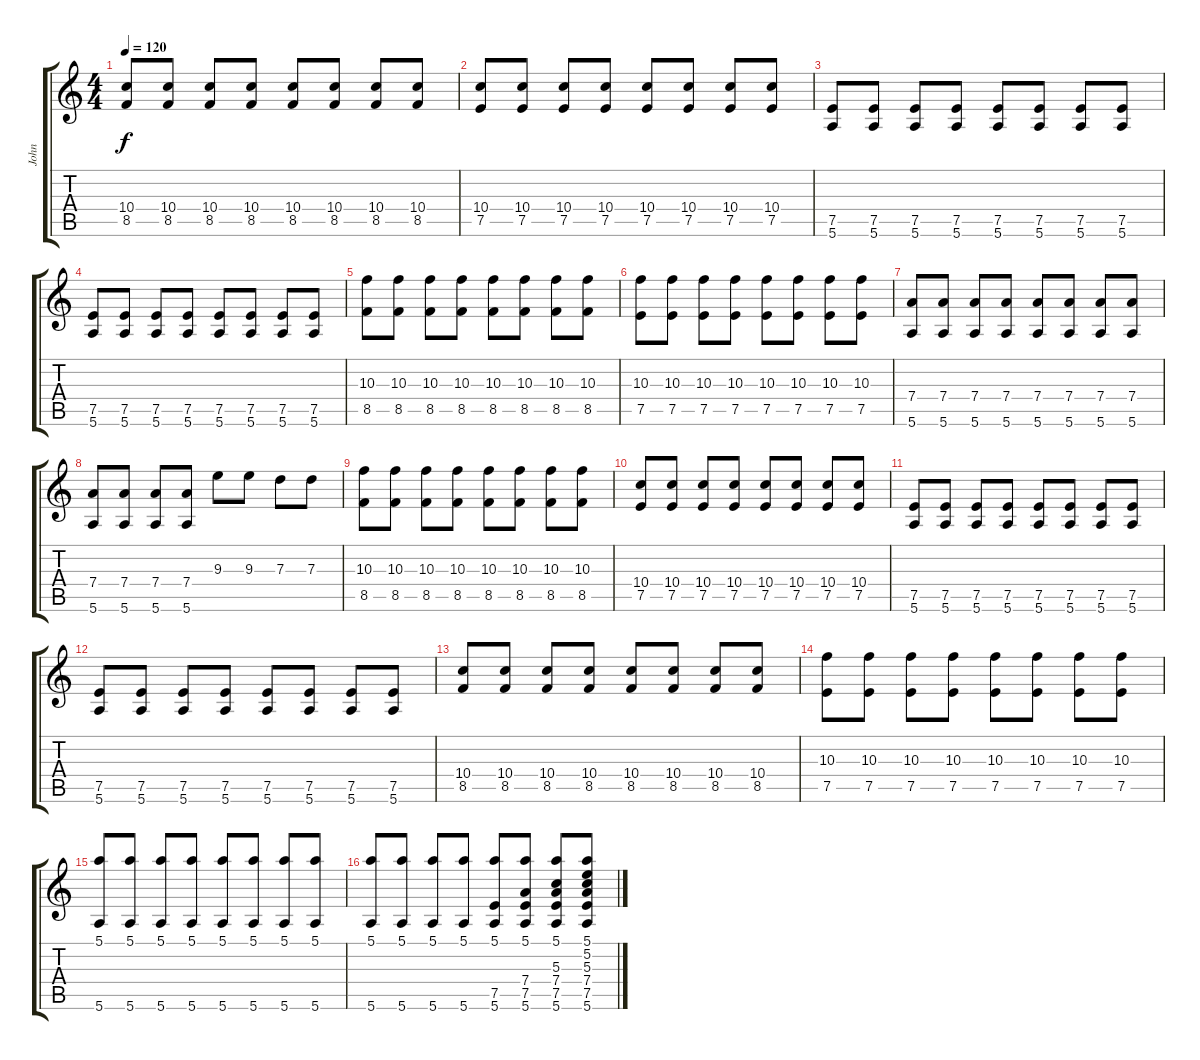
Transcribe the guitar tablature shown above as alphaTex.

\track ("John" "John") {instrument electricguitarclean}
\staff {score tabs}
\tuning (E4 B3 G3 D3 A2 E2) {hide}
\ts (4 4)
\tempo 120
\clef g2
\ks c
(10.4 8.5).8{dy f instrument electricguitarclean} (10.4 8.5).8 (10.4 8.5).8 (10.4 8.5).8 (10.4 8.5).8 (10.4 8.5).8 (10.4 8.5).8 (10.4 8.5).8 |
(10.4 7.5).8 (10.4 7.5).8 (10.4 7.5).8 (10.4 7.5).8 (10.4 7.5).8 (10.4 7.5).8 (10.4 7.5).8 (10.4 7.5).8 |
(7.5 5.6).8 (7.5 5.6).8 (7.5 5.6).8 (7.5 5.6).8 (7.5 5.6).8 (7.5 5.6).8 (7.5 5.6).8 (7.5 5.6).8 |
(7.5 5.6).8 (7.5 5.6).8 (7.5 5.6).8 (7.5 5.6).8 (7.5 5.6).8 (7.5 5.6).8 (7.5 5.6).8 (7.5 5.6).8 |
(10.3 8.5).8 (10.3 8.5).8 (10.3 8.5).8 (10.3 8.5).8 (10.3 8.5).8 (10.3 8.5).8 (10.3 8.5).8 (10.3 8.5).8 |
(10.3 7.5).8 (10.3 7.5).8 (10.3 7.5).8 (10.3 7.5).8 (10.3 7.5).8 (10.3 7.5).8 (10.3 7.5).8 (10.3 7.5).8 |
(7.4 5.6).8 (7.4 5.6).8 (7.4 5.6).8 (7.4 5.6).8 (7.4 5.6).8 (7.4 5.6).8 (7.4 5.6).8 (7.4 5.6).8 |
(7.4 5.6).8 (7.4 5.6).8 (7.4 5.6).8 (7.4 5.6).8 9.3.8 9.3.8 7.3.8 7.3.8 |
(10.3 8.5).8 (10.3 8.5).8 (10.3 8.5).8 (10.3 8.5).8 (10.3 8.5).8 (10.3 8.5).8 (10.3 8.5).8 (10.3 8.5).8 |
(10.4 7.5).8 (10.4 7.5).8 (10.4 7.5).8 (10.4 7.5).8 (10.4 7.5).8 (10.4 7.5).8 (10.4 7.5).8 (10.4 7.5).8 |
(7.5 5.6).8 (7.5 5.6).8 (7.5 5.6).8 (7.5 5.6).8 (7.5 5.6).8 (7.5 5.6).8 (7.5 5.6).8 (7.5 5.6).8 |
(7.5 5.6).8 (7.5 5.6).8 (7.5 5.6).8 (7.5 5.6).8 (7.5 5.6).8 (7.5 5.6).8 (7.5 5.6).8 (7.5 5.6).8 |
(10.4 8.5).8 (10.4 8.5).8 (10.4 8.5).8 (10.4 8.5).8 (10.4 8.5).8 (10.4 8.5).8 (10.4 8.5).8 (10.4 8.5).8 |
(10.3 7.5).8 (10.3 7.5).8 (10.3 7.5).8 (10.3 7.5).8 (10.3 7.5).8 (10.3 7.5).8 (10.3 7.5).8 (10.3 7.5).8 |
(5.1 5.6).8 (5.1 5.6).8 (5.1 5.6).8 (5.1 5.6).8 (5.1 5.6).8 (5.1 5.6).8 (5.1 5.6).8 (5.1 5.6).8 |
(5.1 5.6).8 (5.1 5.6).8 (5.1 5.6).8 (5.1 5.6).8 (5.1 7.5 5.6).8 (5.1 7.4 7.5 5.6).8 (5.1 5.3 7.4 7.5 5.6).8 (5.1 5.2 5.3 7.4 7.5 5.6).8
